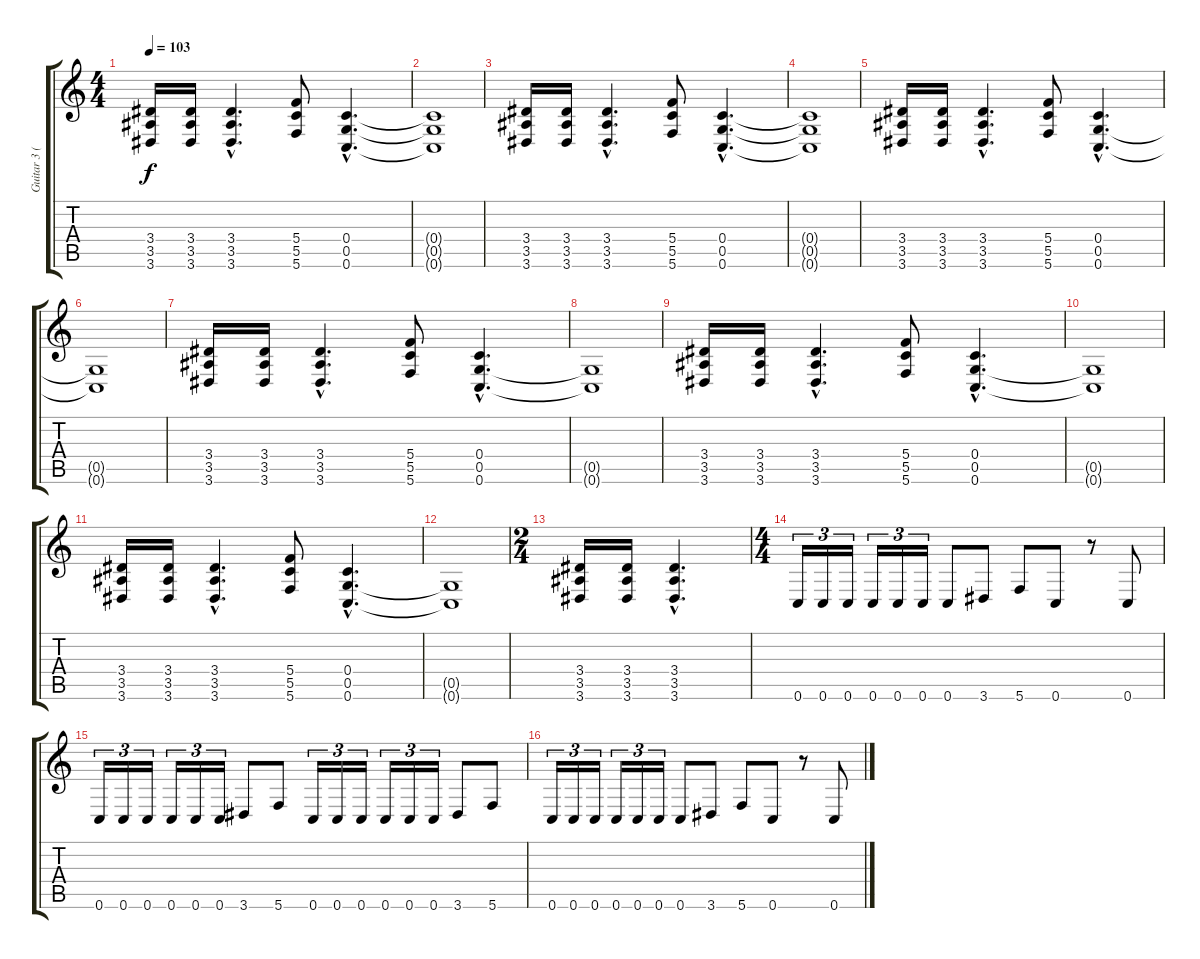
\track ("Guitar 3 (Kirk)" "Guitar 3 (") {instrument distortionguitar}
\staff {score tabs}
\tuning (D4 A3 F3 C3 G2 C2) {hide}
\ts (4 4)
\tempo 103
\clef g2
\ks c
(3.4 3.5 3.6).16{dy f} (3.4 3.5 3.6).16 (3.4{hac} 3.5{hac} 3.6{hac}).4{d} (5.4 5.5 5.6).8 (0.4{hac} 0.5{hac} 0.6{hac}).4{d} |
(0.4{t} 0.5{t} 0.6{t}).1 |
(3.4 3.5 3.6).16 (3.4 3.5 3.6).16 (3.4{hac} 3.5{hac} 3.6{hac}).4{d} (5.4 5.5 5.6).8 (0.4{hac} 0.5{hac} 0.6{hac}).4{d} |
(0.4{t} 0.5{t} 0.6{t}).1 |
(3.4 3.5 3.6).16 (3.4 3.5 3.6).16 (3.4{hac} 3.5{hac} 3.6{hac}).4{d} (5.4 5.5 5.6).8 (0.4{hac} 0.5{hac} 0.6{hac}).4{d} |
(0.5{t} 0.6{t}).1 |
(3.4 3.5 3.6).16 (3.4 3.5 3.6).16 (3.4{hac} 3.5{hac} 3.6{hac}).4{d} (5.4 5.5 5.6).8 (0.4{hac} 0.5{hac} 0.6{hac}).4{d} |
(0.5{t} 0.6{t}).1 |
(3.4 3.5 3.6).16 (3.4 3.5 3.6).16 (3.4{hac} 3.5{hac} 3.6{hac}).4{d} (5.4 5.5 5.6).8 (0.4{hac} 0.5{hac} 0.6{hac}).4{d} |
(0.5{t} 0.6{t}).1 |
(3.4 3.5 3.6).16 (3.4 3.5 3.6).16 (3.4{hac} 3.5{hac} 3.6{hac}).4{d} (5.4 5.5 5.6).8 (0.4{hac} 0.5{hac} 0.6{hac}).4{d} |
(0.5{t} 0.6{t}).1 |
\ts (2 4)
(3.4 3.5 3.6).16 (3.4 3.5 3.6).16 (3.4{hac} 3.5{hac} 3.6{hac}).4{d} |
\ts (4 4)
0.6.16{tu (3 2)} 0.6.16{tu (3 2)} 0.6.16{tu (3 2)} 0.6.16{tu (3 2)} 0.6.16{tu (3 2)} 0.6.16{tu (3 2)} 0.6.8 3.6.8 5.6.8 0.6.8 r.8 0.6.8 |
0.6.16{tu (3 2)} 0.6.16{tu (3 2)} 0.6.16{tu (3 2)} 0.6.16{tu (3 2)} 0.6.16{tu (3 2)} 0.6.16{tu (3 2)} 3.6.8 5.6.8 0.6.16{tu (3 2)} 0.6.16{tu (3 2)} 0.6.16{tu (3 2)} 0.6.16{tu (3 2)} 0.6.16{tu (3 2)} 0.6.16{tu (3 2)} 3.6.8 5.6.8 |
0.6.16{tu (3 2)} 0.6.16{tu (3 2)} 0.6.16{tu (3 2)} 0.6.16{tu (3 2)} 0.6.16{tu (3 2)} 0.6.16{tu (3 2)} 0.6.8 3.6.8 5.6.8 0.6.8 r.8 0.6.8
